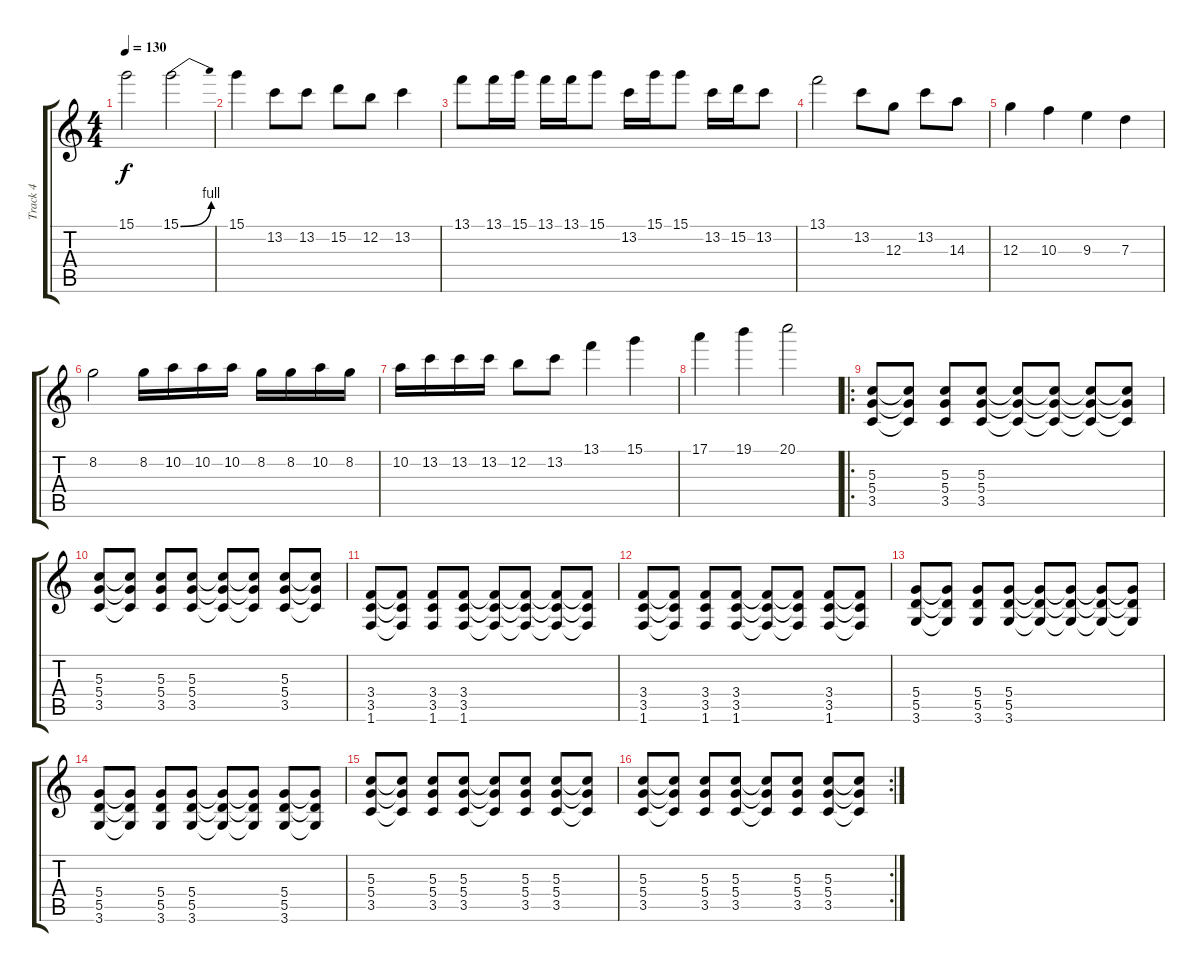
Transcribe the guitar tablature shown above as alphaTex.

\track ("Track 4" "Track 4") {instrument overdrivenguitar}
\staff {score tabs}
\tuning (E4 B3 G3 D3 A2 E2) {hide}
\ts (4 4)
\tempo 130
\clef g2
\ks c
15.1.2{dy f} 15.1{be (bend 0 0 60 4)}.2 |
15.1.4 13.2.8 13.2.8 15.2.8 12.2.8 13.2.4 |
13.1.8 13.1.16 15.1.16 13.1.16 13.1.16 15.1.8 13.2.16 15.1.16 15.1.8 13.2.16 15.2.16 13.2.8 |
13.1.2 13.2.8 12.3.8 13.2.8 14.3.8 |
12.3.4 10.3.4 9.3.4 7.3.4 |
8.2.2 8.2.16 10.2.16 10.2.16 10.2.16 8.2.16 8.2.16 10.2.16 8.2.16 |
10.2.16 13.2.16 13.2.16 13.2.16 12.2.8 13.2.8 13.1.4 15.1.4 |
17.1.4 19.1.4 20.1.2 |
\ro
(5.3 5.4 3.5).8 (5.3{t} 5.4{t} 3.5{t}).8 (5.3 5.4 3.5).8 (5.3 5.4 3.5).8 (5.3{t} 5.4{t} 3.5{t}).8 (5.3{t} 5.4{t} 3.5{t}).8 (5.3{t} 5.4{t} 3.5{t}).8 (5.3{t} 5.4{t} 3.5{t}).8 |
(5.3 5.4 3.5).8 (5.3{t} 5.4{t} 3.5{t}).8 (5.3 5.4 3.5).8 (5.3 5.4 3.5).8 (5.3{t} 5.4{t} 3.5{t}).8 (5.3{t} 5.4{t} 3.5{t}).8 (5.3 5.4 3.5).8 (5.3{t} 5.4{t} 3.5{t}).8 |
(3.4 3.5 1.6).8 (3.4{t} 3.5{t} 1.6{t}).8 (3.4 3.5 1.6).8 (3.4 3.5 1.6).8 (3.4{t} 3.5{t} 1.6{t}).8 (3.4{t} 3.5{t} 1.6{t}).8 (3.4{t} 3.5{t} 1.6{t}).8 (3.4{t} 3.5{t} 1.6{t}).8 |
(3.4 3.5 1.6).8 (3.4{t} 3.5{t} 1.6{t}).8 (3.4 3.5 1.6).8 (3.4 3.5 1.6).8 (3.4{t} 3.5{t} 1.6{t}).8 (3.4{t} 3.5{t} 1.6{t}).8 (3.4 3.5 1.6).8 (3.4{t} 3.5{t} 1.6{t}).8 |
(5.4 5.5 3.6).8 (5.4{t} 5.5{t} 3.6{t}).8 (5.4 5.5 3.6).8 (5.4 5.5 3.6).8 (5.4{t} 5.5{t} 3.6{t}).8 (5.4{t} 5.5{t} 3.6{t}).8 (5.4{t} 5.5{t} 3.6{t}).8 (5.4{t} 5.5{t} 3.6{t}).8 |
(5.4 5.5 3.6).8 (5.4{t} 5.5{t} 3.6{t}).8 (5.4 5.5 3.6).8 (5.4 5.5 3.6).8 (5.4{t} 5.5{t} 3.6{t}).8 (5.4{t} 5.5{t} 3.6{t}).8 (5.4 5.5 3.6).8 (5.4{t} 5.5{t} 3.6{t}).8 |
(5.3 5.4 3.5).8 (5.3{t} 5.4{t} 3.5{t}).8 (5.3 5.4 3.5).8 (5.3 5.4 3.5).8 (5.3{t} 5.4{t} 3.5{t}).8 (5.3 5.4 3.5).8 (5.3 5.4 3.5).8 (5.3{t} 5.4{t} 3.5{t}).8 |
\rc 2
(5.3 5.4 3.5).8 (5.3{t} 5.4{t} 3.5{t}).8 (5.3 5.4 3.5).8 (5.3 5.4 3.5).8 (5.3{t} 5.4{t} 3.5{t}).8 (5.3 5.4 3.5).8 (5.3 5.4 3.5).8 (5.3{t} 5.4{t} 3.5{t}).8
